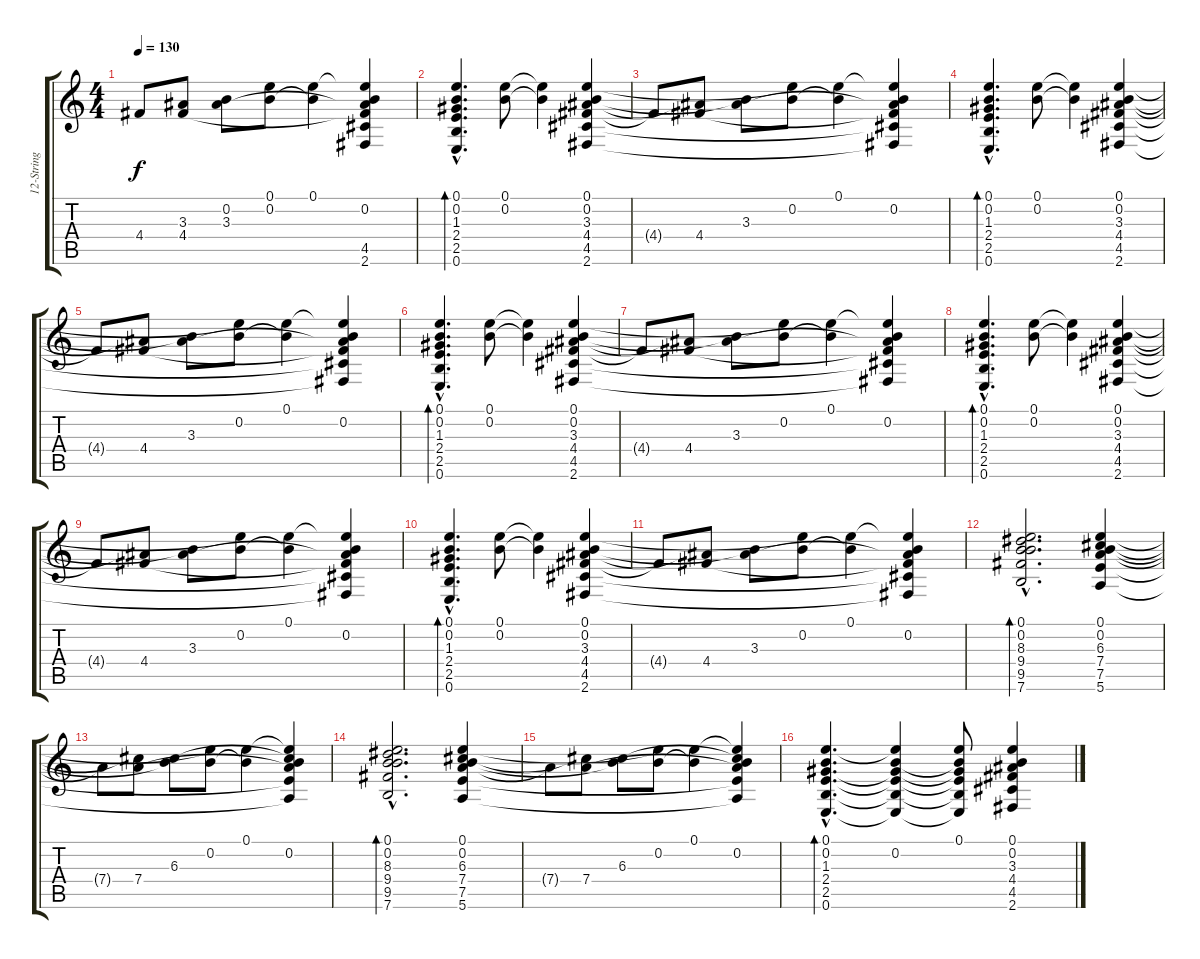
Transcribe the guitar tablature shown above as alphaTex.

\track ("12-String Acoustic" "12-String ") {instrument acousticguitarsteel}
\staff {score tabs}
\tuning (E4 B3 G3 D3 A2 E2) {hide}
\ts (4 4)
\tempo 130
\clef g2
\ks c
4.4{t}.8{dy f} (3.3{t} 4.4).8 (0.2{t} 3.3).8 (0.1{t} 0.2).8 (0.1 0.2{t}).4 (0.1{t} 0.2 3.3{t} 4.4{t} 4.5{t} 2.6{t}).4 |
(0.1{hac} 0.2{hac} 1.3{hac} 2.4{hac} 2.5{hac} 0.6{hac}).4{d bd 120} (0.1 0.2).8 (0.1{t} 0.2{t}).4 (0.1 0.2 3.3 4.4 4.5 2.6).4 |
4.4{t}.8 (3.3{t} 4.4).8 (0.2{t} 3.3).8 (0.1{t} 0.2).8 (0.1 0.2{t}).4 (0.1{t} 0.2 3.3{t} 4.4{t} 4.5{t} 2.6{t}).4 |
(0.1{hac} 0.2{hac} 1.3{hac} 2.4{hac} 2.5{hac} 0.6{hac}).4{d bd 120} (0.1 0.2).8 (0.1{t} 0.2{t}).4 (0.1 0.2 3.3 4.4 4.5 2.6).4 |
4.4{t}.8 (3.3{t} 4.4).8 (0.2{t} 3.3).8 (0.1{t} 0.2).8 (0.1 0.2{t}).4 (0.1{t} 0.2 3.3{t} 4.4{t} 4.5{t} 2.6{t}).4 |
(0.1{hac} 0.2{hac} 1.3{hac} 2.4{hac} 2.5{hac} 0.6{hac}).4{d bd 120} (0.1 0.2).8 (0.1{t} 0.2{t}).4 (0.1 0.2 3.3 4.4 4.5 2.6).4 |
4.4{t}.8 (3.3{t} 4.4).8 (0.2{t} 3.3).8 (0.1{t} 0.2).8 (0.1 0.2{t}).4 (0.1{t} 0.2 3.3{t} 4.4{t} 4.5{t} 2.6{t}).4 |
(0.1{hac} 0.2{hac} 1.3{hac} 2.4{hac} 2.5{hac} 0.6{hac}).4{d bd 120} (0.1 0.2).8 (0.1{t} 0.2{t}).4 (0.1 0.2 3.3 4.4 4.5 2.6).4 |
4.4{t}.8 (3.3{t} 4.4).8 (0.2{t} 3.3).8 (0.1{t} 0.2).8 (0.1 0.2{t}).4 (0.1{t} 0.2 3.3{t} 4.4{t} 4.5{t} 2.6{t}).4 |
(0.1{hac} 0.2{hac} 1.3{hac} 2.4{hac} 2.5{hac} 0.6{hac}).4{d bd 120} (0.1 0.2).8 (0.1{t} 0.2{t}).4 (0.1 0.2 3.3 4.4 4.5 2.6).4 |
4.4{t}.8 (3.3{t} 4.4).8 (0.2{t} 3.3).8 (0.1{t} 0.2).8 (0.1 0.2{t}).4 (0.1{t} 0.2 3.3{t} 4.4{t} 4.5{t} 2.6{t}).4 |
(0.1{hac} 0.2{hac} 8.3{hac} 9.4{hac} 9.5{hac} 7.6{hac}).2{d bd 120} (0.1 0.2 6.3 7.4 7.5 5.6).4 |
7.4{t}.8 (6.3{t} 7.4).8 (0.2{t} 6.3).8 (0.1{t} 0.2).8 (0.1 0.2{t}).4 (0.1{t} 0.2 6.3{t} 7.4{t} 7.5{t} 5.6{t}).4 |
(0.1{hac} 0.2{hac} 8.3{hac} 9.4{hac} 9.5{hac} 7.6{hac}).2{d bd 120} (0.1 0.2 6.3 7.4 7.5 5.6).4 |
7.4{t}.8 (6.3{t} 7.4).8 (0.2{t} 6.3).8 (0.1{t} 0.2).8 (0.1 0.2{t}).4 (0.1{t} 0.2 6.3{t} 7.4{t} 7.5{t} 5.6{t}).4 |
(0.1{hac} 0.2{hac} 1.3{hac} 2.4{hac} 2.5{hac} 0.6{hac}).4{d bd 120} (0.1{t} 0.2 1.3{t} 2.4{t} 2.5{t} 0.6{t}).4 (0.1 0.2{t} 1.3{t} 2.4{t} 2.5{t} 0.6{t}).8 (0.1 0.2 3.3 4.4 4.5 2.6).4
